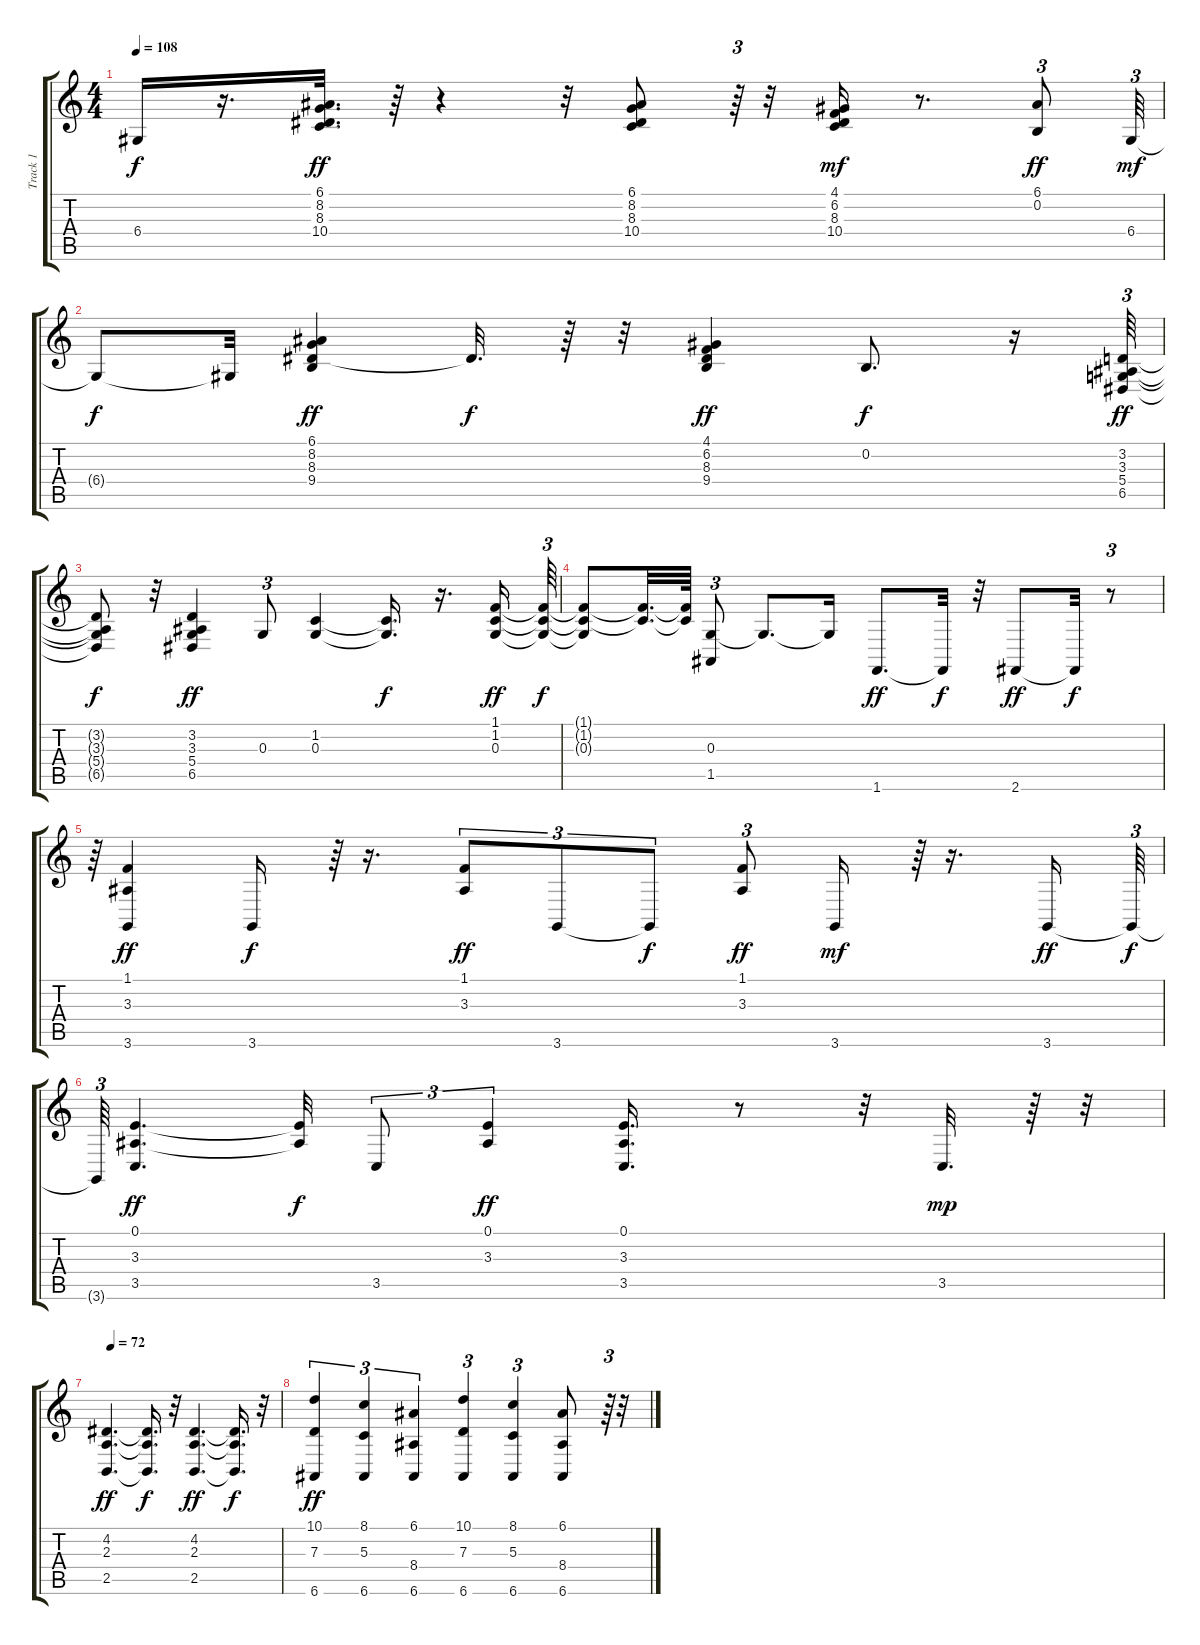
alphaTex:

\track ("Track 1" "Track 1") {instrument acousticgrandpiano}
\staff {score tabs}
\tuning (E4 B3 G3 D3 A2 E2) {hide}
\ts (4 4)
\tempo 108
\clef g2
\ks c
6.4{t}.16{dy f} r.16{d} (6.1 8.2 8.3 10.4).32{d dy ff} r.64 r.4 r.32 (6.1 8.2 8.3 10.4).8 r.64{tu (3 2)} r.32 (4.1 6.2 8.3 10.4).16{dy mf} r.8{d} (6.1 0.2).8{tu (3 2) dy ff} 6.4.64{tu (3 2) dy mf} |
6.4{t}.8{dy f} 6.4{t}.32 (6.1 8.2 8.3 9.4).4{dy ff} 8.3{t}.32{d dy f} r.64 r.32 (4.1 6.2 8.3 9.4).4{dy ff} 0.2.8{d dy f} r.16 (3.2 3.3 5.4 6.5).64{tu (3 2) dy ff} |
(3.2{t} 3.3{t} 5.4{t} 6.5{t}).8{dy f} r.32 (3.2 3.3 5.4 6.5).4{dy ff} 0.3.8{tu (3 2)} (1.2 0.3).4 (1.2{t} 0.3{t}).16{d dy f} r.16{d} (1.1 1.2 0.3).16{dy ff} (1.1{t} 1.2{t} 0.3{t}).64{tu (3 2) dy f} |
(1.1{t} 1.2{t} 0.3{t}).8 (1.1{t} 1.2{t}).32{d} (1.1{t} 1.2{t}).64 (0.3 1.5).8{tu (3 2)} 0.3{t}.8{d} 0.3{t}.16 1.6.8{d dy ff} 1.6{t}.32{dy f} r.32 2.6.8{dy ff} 2.6{t}.32{dy f} r.8{tu (3 2)} |
r.64{tu (3 2)} (1.1 3.3 3.6).4{dy ff} 3.6.16{dy f} r.64{tu (3 2)} r.16{d} (1.1 3.3).8{tu (3 2) dy ff} 3.6.8{tu (3 2)} 3.6{t}.8{tu (3 2) dy f} (1.1 3.3).8{tu (3 2) dy ff} 3.6.16{dy mf} r.64{tu (3 2)} r.16{d} 3.6.16{dy ff} 3.6{t}.64{tu (3 2) dy f} |
3.6{t}.64{tu (3 2)} (0.1 3.3 3.5).4{d dy ff} (0.1{t} 3.3{t}).32{dy f} 3.5.8{tu (3 2)} (0.1 3.3).4{tu (3 2) dy ff} (0.1 3.3 3.5).16{d} r.8 r.32 3.5.32{d dy mp} r.64 r.32 |
\tempo (72 0.03125)
(4.2 2.3 2.5).4{d dy ff} (4.2{t} 2.3{t} 2.5{t}).16{d dy f} r.32 (4.2 2.3 2.5).4{d dy ff} (4.2{t} 2.3{t} 2.5{t}).16{d dy f} r.32 |
(10.1 7.3 6.6).4{tu (3 2) dy ff} (8.1 5.3 6.6).4{tu (3 2)} (6.1 8.4 6.6).4{tu (3 2)} (10.1 7.3 6.6).4{tu (3 2)} (8.1 5.3 6.6).4{tu (3 2)} (6.1 8.4 6.6).8 r.64{tu (3 2)} r.32
